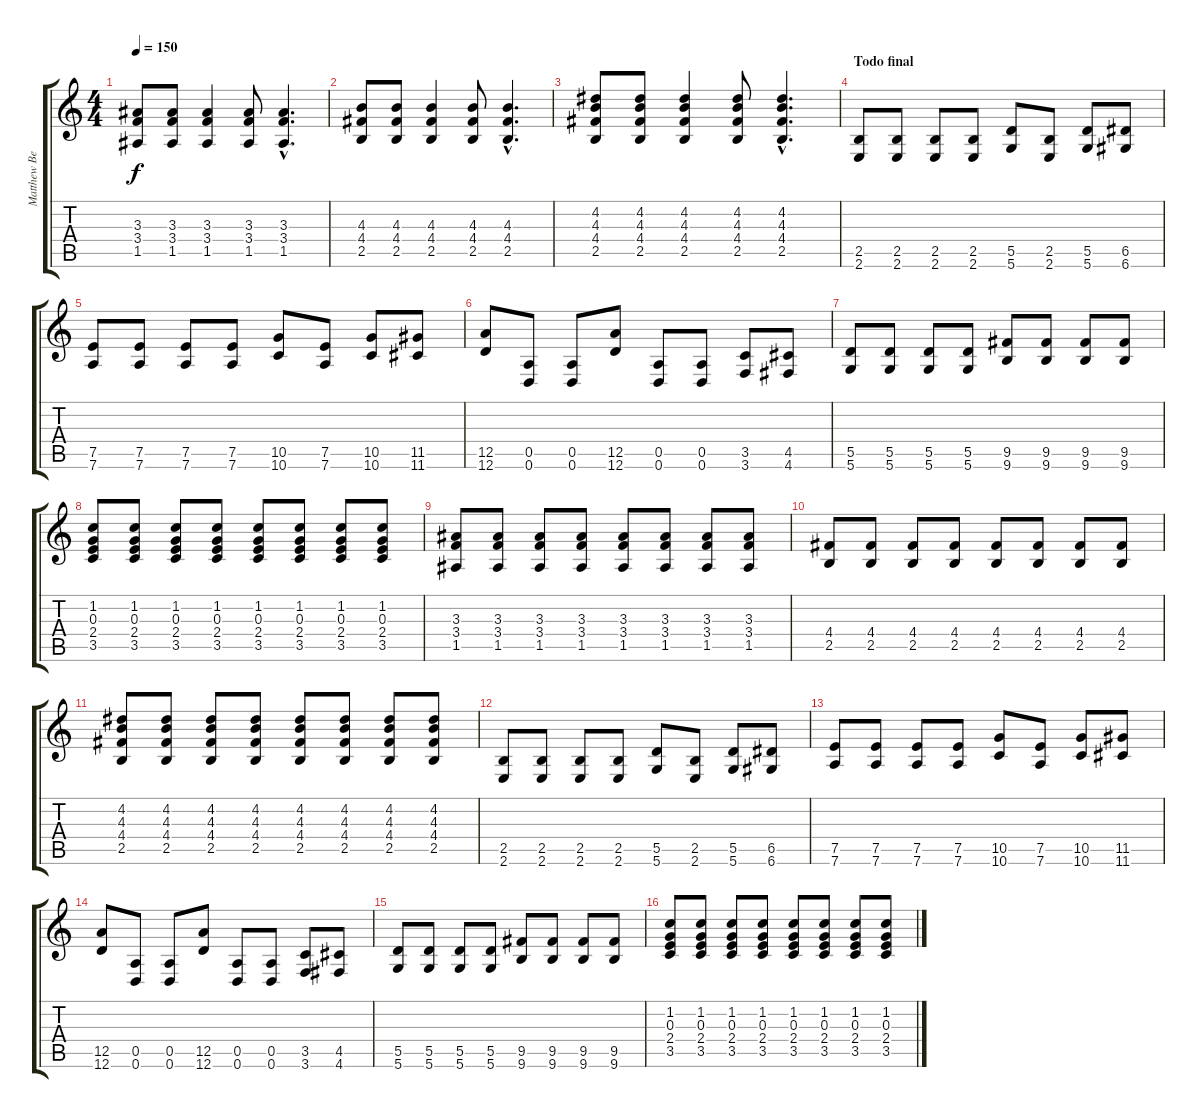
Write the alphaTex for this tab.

\track ("Matthew Bellamy" "Matthew Be") {instrument distortionguitar}
\staff {score tabs}
\tuning (E4 B3 G3 D3 A2 D2) {hide}
\ts (4 4)
\tempo 150
\clef g2
\ks c
(3.3 3.4 1.5).8{dy f} (3.3 3.4 1.5).8 (3.3 3.4 1.5).4 (3.3 3.4 1.5).8 (3.3{hac} 3.4{hac} 1.5{hac}).4{d} |
(4.3 4.4 2.5).8 (4.3 4.4 2.5).8 (4.3 4.4 2.5).4 (4.3 4.4 2.5).8 (4.3{hac} 4.4{hac} 2.5{hac}).4{d} |
(4.2 4.3 4.4 2.5).8 (4.2 4.3 4.4 2.5).8 (4.2 4.3 4.4 2.5).4 (4.2 4.3 4.4 2.5).8 (4.2{hac} 4.3{hac} 4.4{hac} 2.5{hac}).4{d} |
\section ("" "Todo final")
(2.5 2.6).8 (2.5 2.6).8 (2.5 2.6).8 (2.5 2.6).8 (5.5 5.6).8 (2.5 2.6).8 (5.5 5.6).8 (6.5 6.6).8 |
(7.5 7.6).8 (7.5 7.6).8 (7.5 7.6).8 (7.5 7.6).8 (10.5 10.6).8 (7.5 7.6).8 (10.5 10.6).8 (11.5 11.6).8 |
(12.5 12.6).8 (0.5 0.6).8 (0.5 0.6).8 (12.5 12.6).8 (0.5 0.6).8 (0.5 0.6).8 (3.5 3.6).8 (4.5 4.6).8 |
(5.5 5.6).8 (5.5 5.6).8 (5.5 5.6).8 (5.5 5.6).8 (9.5 9.6).8 (9.5 9.6).8 (9.5 9.6).8 (9.5 9.6).8 |
(1.2 0.3 2.4 3.5).8 (1.2 0.3 2.4 3.5).8 (1.2 0.3 2.4 3.5).8 (1.2 0.3 2.4 3.5).8 (1.2 0.3 2.4 3.5).8 (1.2 0.3 2.4 3.5).8 (1.2 0.3 2.4 3.5).8 (1.2 0.3 2.4 3.5).8 |
(3.3 3.4 1.5).8 (3.3 3.4 1.5).8 (3.3 3.4 1.5).8 (3.3 3.4 1.5).8 (3.3 3.4 1.5).8 (3.3 3.4 1.5).8 (3.3 3.4 1.5).8 (3.3 3.4 1.5).8 |
(4.4 2.5).8 (4.4 2.5).8 (4.4 2.5).8 (4.4 2.5).8 (4.4 2.5).8 (4.4 2.5).8 (4.4 2.5).8 (4.4 2.5).8 |
(4.2 4.3 4.4 2.5).8 (4.2 4.3 4.4 2.5).8 (4.2 4.3 4.4 2.5).8 (4.2 4.3 4.4 2.5).8 (4.2 4.3 4.4 2.5).8 (4.2 4.3 4.4 2.5).8 (4.2 4.3 4.4 2.5).8 (4.2 4.3 4.4 2.5).8 |
(2.5 2.6).8 (2.5 2.6).8 (2.5 2.6).8 (2.5 2.6).8 (5.5 5.6).8 (2.5 2.6).8 (5.5 5.6).8 (6.5 6.6).8 |
(7.5 7.6).8 (7.5 7.6).8 (7.5 7.6).8 (7.5 7.6).8 (10.5 10.6).8 (7.5 7.6).8 (10.5 10.6).8 (11.5 11.6).8 |
(12.5 12.6).8 (0.5 0.6).8 (0.5 0.6).8 (12.5 12.6).8 (0.5 0.6).8 (0.5 0.6).8 (3.5 3.6).8 (4.5 4.6).8 |
(5.5 5.6).8 (5.5 5.6).8 (5.5 5.6).8 (5.5 5.6).8 (9.5 9.6).8 (9.5 9.6).8 (9.5 9.6).8 (9.5 9.6).8 |
(1.2 0.3 2.4 3.5).8 (1.2 0.3 2.4 3.5).8 (1.2 0.3 2.4 3.5).8 (1.2 0.3 2.4 3.5).8 (1.2 0.3 2.4 3.5).8 (1.2 0.3 2.4 3.5).8 (1.2 0.3 2.4 3.5).8 (1.2 0.3 2.4 3.5).8
